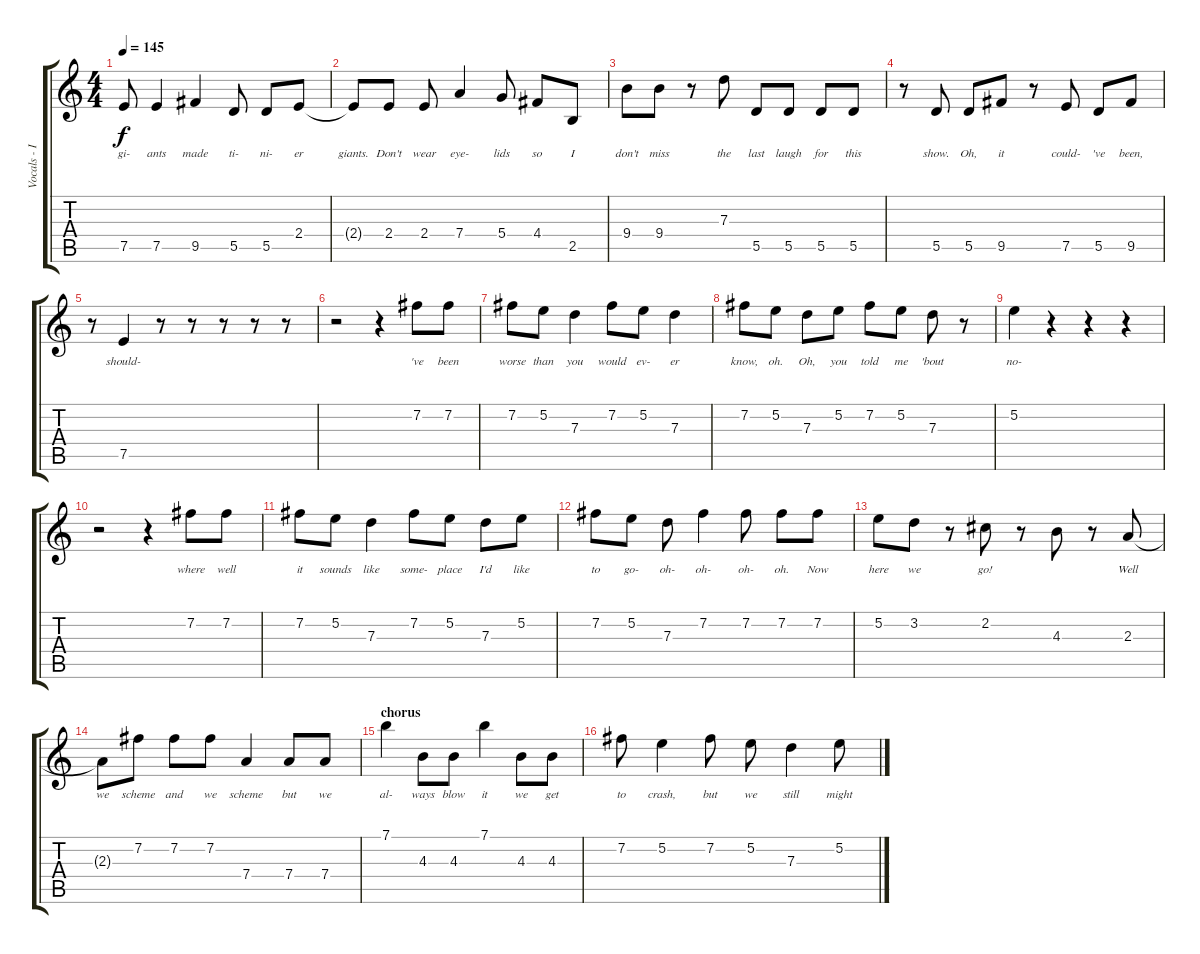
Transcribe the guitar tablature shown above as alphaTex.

\track ("Vocals - Isaac Brock" "Vocals - I") {instrument electricguitarjazz}
\staff {score tabs}
\tuning (E4 B3 G3 D3 A2 E2) {hide}
\ts (4 4)
\tempo 145
\clef g2
\ks c
7.5.8{lyrics (0 "gi-") lyrics (1 "") lyrics (2 "") lyrics (3 "") lyrics (4 "") dy f} 7.5.4{lyrics (0 "ants") lyrics (1 "") lyrics (2 "") lyrics (3 "") lyrics (4 "")} 9.5.4{lyrics (0 "made") lyrics (1 "") lyrics (2 "") lyrics (3 "") lyrics (4 "")} 5.5.8{lyrics (0 "ti-") lyrics (1 "") lyrics (2 "") lyrics (3 "") lyrics (4 "")} 5.5.8{lyrics (0 "ni-") lyrics (1 "") lyrics (2 "") lyrics (3 "") lyrics (4 "")} 2.4.8{lyrics (0 "er") lyrics (1 "") lyrics (2 "") lyrics (3 "") lyrics (4 "")} |
2.4{t}.8{lyrics (0 "giants.") lyrics (1 "") lyrics (2 "") lyrics (3 "") lyrics (4 "")} 2.4.8{lyrics (0 "Don't") lyrics (1 "") lyrics (2 "") lyrics (3 "") lyrics (4 "")} 2.4.8{lyrics (0 "wear") lyrics (1 "") lyrics (2 "") lyrics (3 "") lyrics (4 "")} 7.4.4{lyrics (0 "eye-") lyrics (1 "") lyrics (2 "") lyrics (3 "") lyrics (4 "")} 5.4.8{lyrics (0 "lids") lyrics (1 "") lyrics (2 "") lyrics (3 "") lyrics (4 "")} 4.4.8{lyrics (0 "so") lyrics (1 "") lyrics (2 "") lyrics (3 "") lyrics (4 "")} 2.5.8{lyrics (0 "I") lyrics (1 "") lyrics (2 "") lyrics (3 "") lyrics (4 "")} |
9.4.8{lyrics (0 "don't") lyrics (1 "") lyrics (2 "") lyrics (3 "") lyrics (4 "")} 9.4.8{lyrics (0 "miss") lyrics (1 "") lyrics (2 "") lyrics (3 "") lyrics (4 "")} r.8 7.3.8{lyrics (0 "the") lyrics (1 "") lyrics (2 "") lyrics (3 "") lyrics (4 "")} 5.5.8{lyrics (0 "last") lyrics (1 "") lyrics (2 "") lyrics (3 "") lyrics (4 "")} 5.5.8{lyrics (0 "laugh") lyrics (1 "") lyrics (2 "") lyrics (3 "") lyrics (4 "")} 5.5.8{lyrics (0 "for") lyrics (1 "") lyrics (2 "") lyrics (3 "") lyrics (4 "")} 5.5.8{lyrics (0 "this") lyrics (1 "") lyrics (2 "") lyrics (3 "") lyrics (4 "")} |
r.8 5.5.8{lyrics (0 "show.") lyrics (1 "") lyrics (2 "") lyrics (3 "") lyrics (4 "")} 5.5.8{lyrics (0 "Oh,") lyrics (1 "") lyrics (2 "") lyrics (3 "") lyrics (4 "")} 9.5.8{lyrics (0 "it") lyrics (1 "") lyrics (2 "") lyrics (3 "") lyrics (4 "")} r.8 7.5.8{lyrics (0 "could-") lyrics (1 "") lyrics (2 "") lyrics (3 "") lyrics (4 "")} 5.5.8{lyrics (0 "'ve") lyrics (1 "") lyrics (2 "") lyrics (3 "") lyrics (4 "")} 9.5.8{lyrics (0 "been,") lyrics (1 "") lyrics (2 "") lyrics (3 "") lyrics (4 "")} |
r.8 7.5.4{lyrics (0 "should-") lyrics (1 "") lyrics (2 "") lyrics (3 "") lyrics (4 "")} r.8 r.8 r.8 r.8 r.8 |
r.2 r.4 7.2.8{lyrics (0 "'ve") lyrics (1 "") lyrics (2 "") lyrics (3 "") lyrics (4 "")} 7.2.8{lyrics (0 "been") lyrics (1 "") lyrics (2 "") lyrics (3 "") lyrics (4 "")} |
7.2.8{lyrics (0 "worse") lyrics (1 "") lyrics (2 "") lyrics (3 "") lyrics (4 "")} 5.2.8{lyrics (0 "than") lyrics (1 "") lyrics (2 "") lyrics (3 "") lyrics (4 "")} 7.3.4{lyrics (0 "you") lyrics (1 "") lyrics (2 "") lyrics (3 "") lyrics (4 "")} 7.2.8{lyrics (0 "would") lyrics (1 "") lyrics (2 "") lyrics (3 "") lyrics (4 "")} 5.2.8{lyrics (0 "ev-") lyrics (1 "") lyrics (2 "") lyrics (3 "") lyrics (4 "")} 7.3.4{lyrics (0 "er") lyrics (1 "") lyrics (2 "") lyrics (3 "") lyrics (4 "")} |
7.2.8{lyrics (0 "know,") lyrics (1 "") lyrics (2 "") lyrics (3 "") lyrics (4 "")} 5.2.8{lyrics (0 "oh.") lyrics (1 "") lyrics (2 "") lyrics (3 "") lyrics (4 "")} 7.3.8{lyrics (0 "Oh,") lyrics (1 "") lyrics (2 "") lyrics (3 "") lyrics (4 "")} 5.2.8{lyrics (0 "you") lyrics (1 "") lyrics (2 "") lyrics (3 "") lyrics (4 "")} 7.2.8{lyrics (0 "told") lyrics (1 "") lyrics (2 "") lyrics (3 "") lyrics (4 "")} 5.2.8{lyrics (0 "me") lyrics (1 "") lyrics (2 "") lyrics (3 "") lyrics (4 "")} 7.3.8{lyrics (0 "'bout") lyrics (1 "") lyrics (2 "") lyrics (3 "") lyrics (4 "")} r.8 |
5.2.4{lyrics (0 "no-") lyrics (1 "") lyrics (2 "") lyrics (3 "") lyrics (4 "")} r.4 r.4 r.4 |
r.2 r.4 7.2.8{lyrics (0 "where") lyrics (1 "") lyrics (2 "") lyrics (3 "") lyrics (4 "")} 7.2.8{lyrics (0 "well") lyrics (1 "") lyrics (2 "") lyrics (3 "") lyrics (4 "")} |
7.2.8{lyrics (0 "it") lyrics (1 "") lyrics (2 "") lyrics (3 "") lyrics (4 "")} 5.2.8{lyrics (0 "sounds") lyrics (1 "") lyrics (2 "") lyrics (3 "") lyrics (4 "")} 7.3.4{lyrics (0 "like") lyrics (1 "") lyrics (2 "") lyrics (3 "") lyrics (4 "")} 7.2.8{lyrics (0 "some-") lyrics (1 "") lyrics (2 "") lyrics (3 "") lyrics (4 "")} 5.2.8{lyrics (0 "place") lyrics (1 "") lyrics (2 "") lyrics (3 "") lyrics (4 "")} 7.3.8{lyrics (0 "I'd") lyrics (1 "") lyrics (2 "") lyrics (3 "") lyrics (4 "")} 5.2.8{lyrics (0 "like") lyrics (1 "") lyrics (2 "") lyrics (3 "") lyrics (4 "")} |
7.2.8{lyrics (0 "to") lyrics (1 "") lyrics (2 "") lyrics (3 "") lyrics (4 "")} 5.2.8{lyrics (0 "go-") lyrics (1 "") lyrics (2 "") lyrics (3 "") lyrics (4 "")} 7.3.8{lyrics (0 "oh-") lyrics (1 "") lyrics (2 "") lyrics (3 "") lyrics (4 "")} 7.2.4{lyrics (0 "oh-") lyrics (1 "") lyrics (2 "") lyrics (3 "") lyrics (4 "")} 7.2.8{lyrics (0 "oh-") lyrics (1 "") lyrics (2 "") lyrics (3 "") lyrics (4 "")} 7.2.8{lyrics (0 "oh.") lyrics (1 "") lyrics (2 "") lyrics (3 "") lyrics (4 "")} 7.2.8{lyrics (0 "Now") lyrics (1 "") lyrics (2 "") lyrics (3 "") lyrics (4 "")} |
5.2.8{lyrics (0 "here") lyrics (1 "") lyrics (2 "") lyrics (3 "") lyrics (4 "")} 3.2.8{lyrics (0 "we") lyrics (1 "") lyrics (2 "") lyrics (3 "") lyrics (4 "")} r.8 2.2.8{lyrics (0 "go!") lyrics (1 "") lyrics (2 "") lyrics (3 "") lyrics (4 "")} r.8 4.3.8{lyrics (0 "") lyrics (1 "") lyrics (2 "") lyrics (3 "") lyrics (4 "")} r.8 2.3.8{lyrics (0 "Well") lyrics (1 "") lyrics (2 "") lyrics (3 "") lyrics (4 "")} |
2.3{t}.8{lyrics (0 "we") lyrics (1 "") lyrics (2 "") lyrics (3 "") lyrics (4 "")} 7.2.8{lyrics (0 "scheme") lyrics (1 "") lyrics (2 "") lyrics (3 "") lyrics (4 "")} 7.2.8{lyrics (0 "and") lyrics (1 "") lyrics (2 "") lyrics (3 "") lyrics (4 "")} 7.2.8{lyrics (0 "we") lyrics (1 "") lyrics (2 "") lyrics (3 "") lyrics (4 "")} 7.4.4{lyrics (0 "scheme") lyrics (1 "") lyrics (2 "") lyrics (3 "") lyrics (4 "")} 7.4.8{lyrics (0 "but") lyrics (1 "") lyrics (2 "") lyrics (3 "") lyrics (4 "")} 7.4.8{lyrics (0 "we") lyrics (1 "") lyrics (2 "") lyrics (3 "") lyrics (4 "")} |
\section ("" "chorus")
7.1.4{lyrics (0 "al-") lyrics (1 "") lyrics (2 "") lyrics (3 "") lyrics (4 "")} 4.3.8{lyrics (0 "ways") lyrics (1 "") lyrics (2 "") lyrics (3 "") lyrics (4 "")} 4.3.8{lyrics (0 "blow") lyrics (1 "") lyrics (2 "") lyrics (3 "") lyrics (4 "")} 7.1.4{lyrics (0 "it") lyrics (1 "") lyrics (2 "") lyrics (3 "") lyrics (4 "")} 4.3.8{lyrics (0 "we") lyrics (1 "") lyrics (2 "") lyrics (3 "") lyrics (4 "")} 4.3.8{lyrics (0 "get") lyrics (1 "") lyrics (2 "") lyrics (3 "") lyrics (4 "")} |
7.2.8{lyrics (0 "to") lyrics (1 "") lyrics (2 "") lyrics (3 "") lyrics (4 "")} 5.2.4{lyrics (0 "crash,") lyrics (1 "") lyrics (2 "") lyrics (3 "") lyrics (4 "")} 7.2.8{lyrics (0 "but") lyrics (1 "") lyrics (2 "") lyrics (3 "") lyrics (4 "")} 5.2.8{lyrics (0 "we") lyrics (1 "") lyrics (2 "") lyrics (3 "") lyrics (4 "")} 7.3.4{lyrics (0 "still") lyrics (1 "") lyrics (2 "") lyrics (3 "") lyrics (4 "")} 5.2.8{lyrics (0 "might") lyrics (1 "") lyrics (2 "") lyrics (3 "") lyrics (4 "")}
